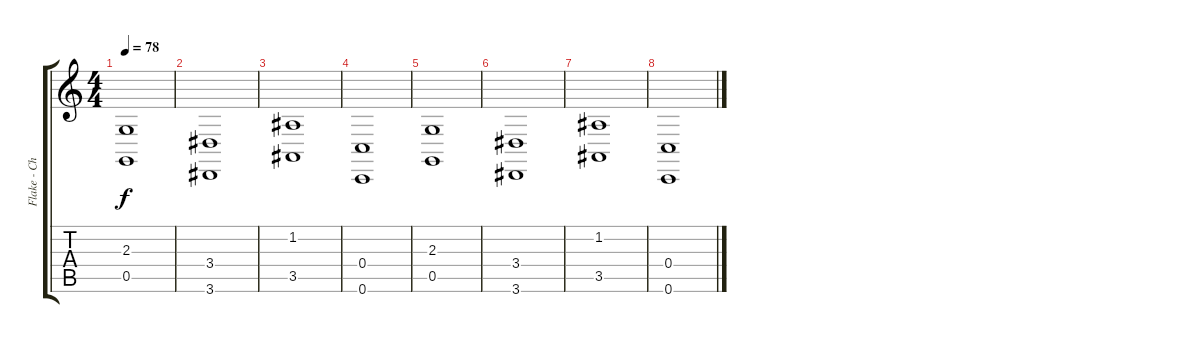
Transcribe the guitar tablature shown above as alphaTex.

\track ("Flake - Choir" "Flake - Ch") {instrument choiraahs}
\staff {score tabs}
\tuning (D4 A3 F3 C3 G2 C2) {hide}
\ts (4 4)
\tempo 78
\clef g2
\ks c
(2.3 0.5).1{dy f} |
(3.4 3.6).1 |
(1.2 3.5).1 |
(0.4 0.6).1 |
(2.3 0.5).1 |
(3.4 3.6).1 |
(1.2 3.5).1 |
(0.4 0.6).1
